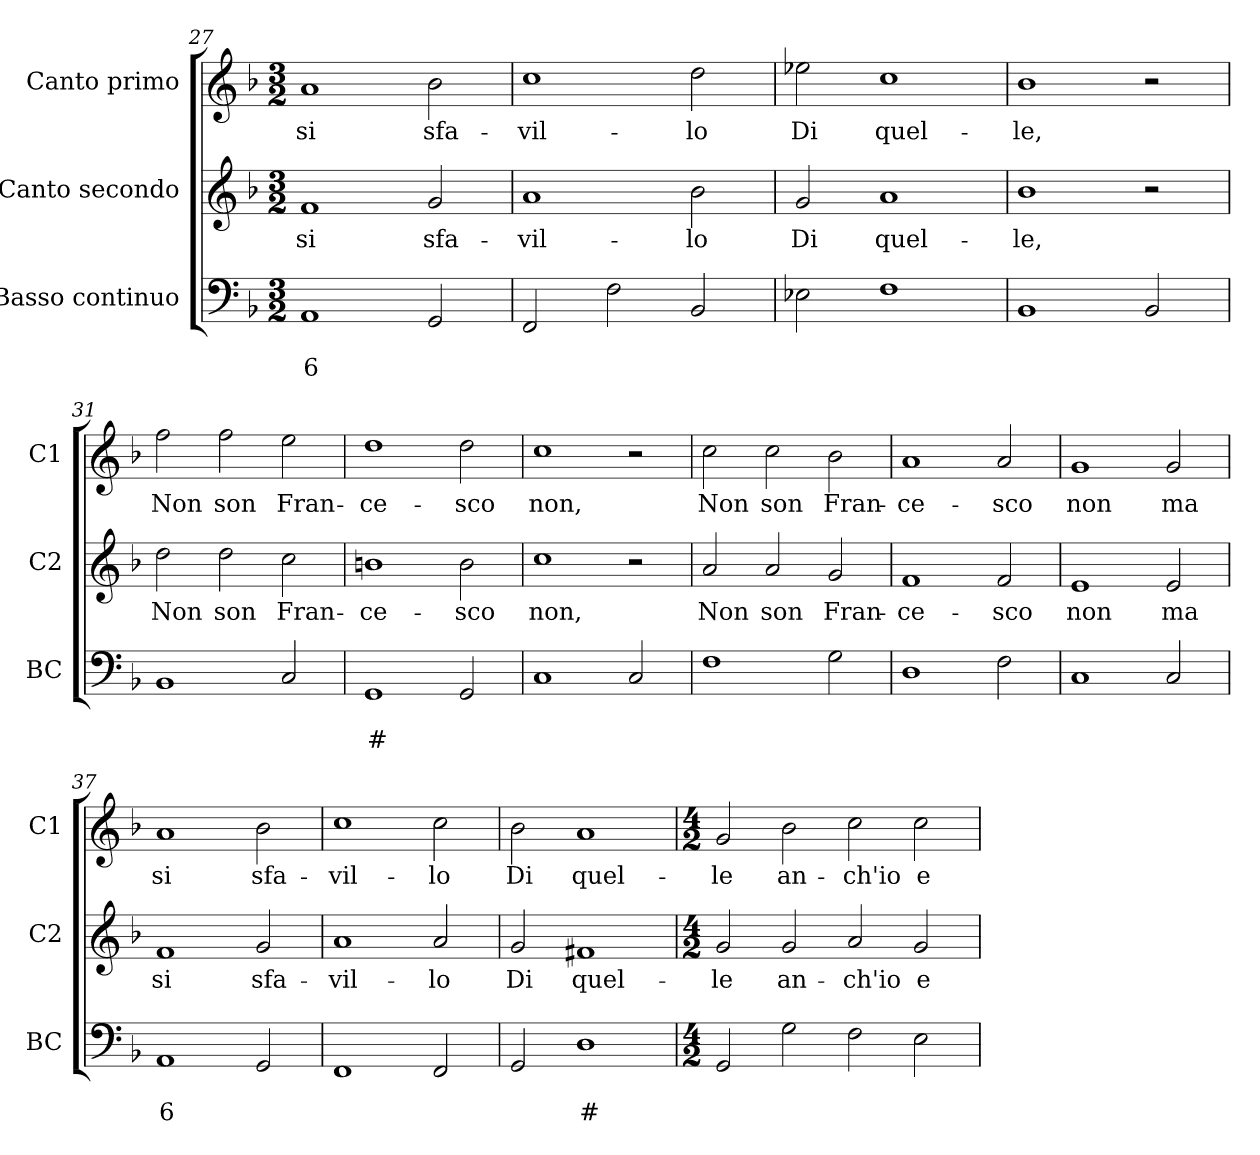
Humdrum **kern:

**kern	**text	**text	**kern	**text	**kern	**text
*part3	*part3	*part3	*part2	*part2	*part1	*part1
*staff3	*staff3	*staff3	*staff2	*staff2	*staff1	*staff1
*I"Basso continuo	*	*	*I"Canto secondo	*	*I"Canto primo	*
*I'BC	*	*	*I'C2	*	*I'C1	*
!!LO:LB:g=z
*clefF4	*	*	*clefG2	*	*clefG2	*
*k[b-]	*	*	*k[b-]	*	*k[b-]	*
*F:	*	*	*F:	*	*F:	*
*M3/2	*	*	*M3/2	*	*M3/2	*
=27	=27	=27	=27	=27	=27	=27
!	!	!LO:LY:b	!	!LO:LY:b	!	!LO:LY:b
1AA	.	6	1f	si	1a	si
!	!	!	!	!LO:LY:b	!	!LO:LY:b
2GG/	.	.	2g/	sfa-	2b-\	sfa-
=28	=28	=28	=28	=28	=28	=28
!	!	!	!	!LO:LY:b	!	!LO:LY:b
2FF/	.	.	1a	-vil-	1cc	-vil-
2F\	.	.	.	.	.	.
!	!	!	!	!LO:LY:b	!	!LO:LY:b
2BB-/	.	.	2b-\	-lo	2dd\	-lo
=29	=29	=29	=29	=29	=29	=29
!	!	!	!	!LO:LY:b	!	!LO:LY:b
2E-X\	.	.	2g/	Di	2ee-X\	Di
!	!	!	!	!LO:LY:b	!	!LO:LY:b
1F	.	.	1a	quel-	1cc	quel-
=30	=30	=30	=30	=30	=30	=30
!	!	!	!	!LO:LY:b	!	!LO:LY:b
1BB-	.	.	1b-	-le,	1b-	-le,
2BB-/	.	.	2r	.	2r	.
=31	=31	=31	=31	=31	=31	=31
!	!	!	!	!LO:LY:b	!	!LO:LY:b
1BB-	.	.	2dd\	Non	2ff\	Non
!	!	!	!	!LO:LY:b	!	!LO:LY:b
.	.	.	2dd\	son	2ff\	son
!	!	!	!	!LO:LY:b	!	!LO:LY:b
2C/	.	.	2cc\	Fran-	2ee\	Fran-
=32	=32	=32	=32	=32	=32	=32
!	!	!LO:LY:b	!	!LO:LY:b	!	!LO:LY:b
1GG	.	#	1bn	-ce-	1dd	-ce-
!	!	!	!	!LO:LY:b	!	!LO:LY:b
2GG/	.	.	2b\	-sco	2dd\	-sco
!!LO:LB:g=z
=33	=33	=33	=33	=33	=33	=33
!	!	!	!	!LO:LY:b	!	!LO:LY:b
1C	.	.	1cc	non,	1cc	non,
2C/	.	.	2r	.	2r	.
=34	=34	=34	=34	=34	=34	=34
!	!	!	!	!LO:LY:b	!	!LO:LY:b
1F	.	.	2a/	Non	2cc\	Non
!	!	!	!	!LO:LY:b	!	!LO:LY:b
.	.	.	2a/	son	2cc\	son
!	!	!	!	!LO:LY:b	!	!LO:LY:b
2G\	.	.	2g/	Fran-	2b-\	Fran-
=35	=35	=35	=35	=35	=35	=35
!	!	!	!	!LO:LY:b	!	!LO:LY:b
1D	.	.	1f	-ce-	1a	-ce-
!	!	!	!	!LO:LY:b	!	!LO:LY:b
2F\	.	.	2f/	-sco	2a/	-sco
=36	=36	=36	=36	=36	=36	=36
!	!	!	!	!LO:LY:b	!	!LO:LY:b
1C	.	.	1e	non	1g	non
!	!	!	!	!LO:LY:b	!	!LO:LY:b
2C/	.	.	2e/	ma	2g/	ma
=37	=37	=37	=37	=37	=37	=37
!	!	!LO:LY:b	!	!LO:LY:b	!	!LO:LY:b
1AA	.	6	1f	si	1a	si
!	!	!	!	!LO:LY:b	!	!LO:LY:b
2GG/	.	.	2g/	sfa-	2b-\	sfa-
=38	=38	=38	=38	=38	=38	=38
!	!	!	!	!LO:LY:b	!	!LO:LY:b
1FF	.	.	1a	-vil-	1cc	-vil-
!	!	!	!	!LO:LY:b	!	!LO:LY:b
2FF/	.	.	2a/	-lo	2cc\	-lo
=39	=39	=39	=39	=39	=39	=39
!	!	!	!	!LO:LY:b	!	!LO:LY:b
2GG/	.	.	2g/	Di	2b-\	Di
!	!	!LO:LY:b	!	!LO:LY:b	!	!LO:LY:b
1D	.	#	1f#X	quel-	1a	quel-
!!LO:PB:g=z
=40	=40	=40	=40	=40	=40	=40
*M4/2	*	*	*M4/2	*	*M4/2	*
!	!	!	!	!LO:LY:b	!	!LO:LY:b
2GG/	.	.	2g/	-le	2g/	-le
!	!	!	!	!LO:LY:b	!	!LO:LY:b
2G\	.	.	2g/	an-	2b-\	an-
!	!	!	!	!LO:LY:b	!	!LO:LY:b
2F\	.	.	2a/	-ch'io	2cc\	-ch'io
!	!	!	!	!LO:LY:b	!	!LO:LY:b
2E\	.	.	2g/	e-	2cc\	e-
=	=	=	=	=	=	=
*-	*-	*-	*-	*-	*-	*-
